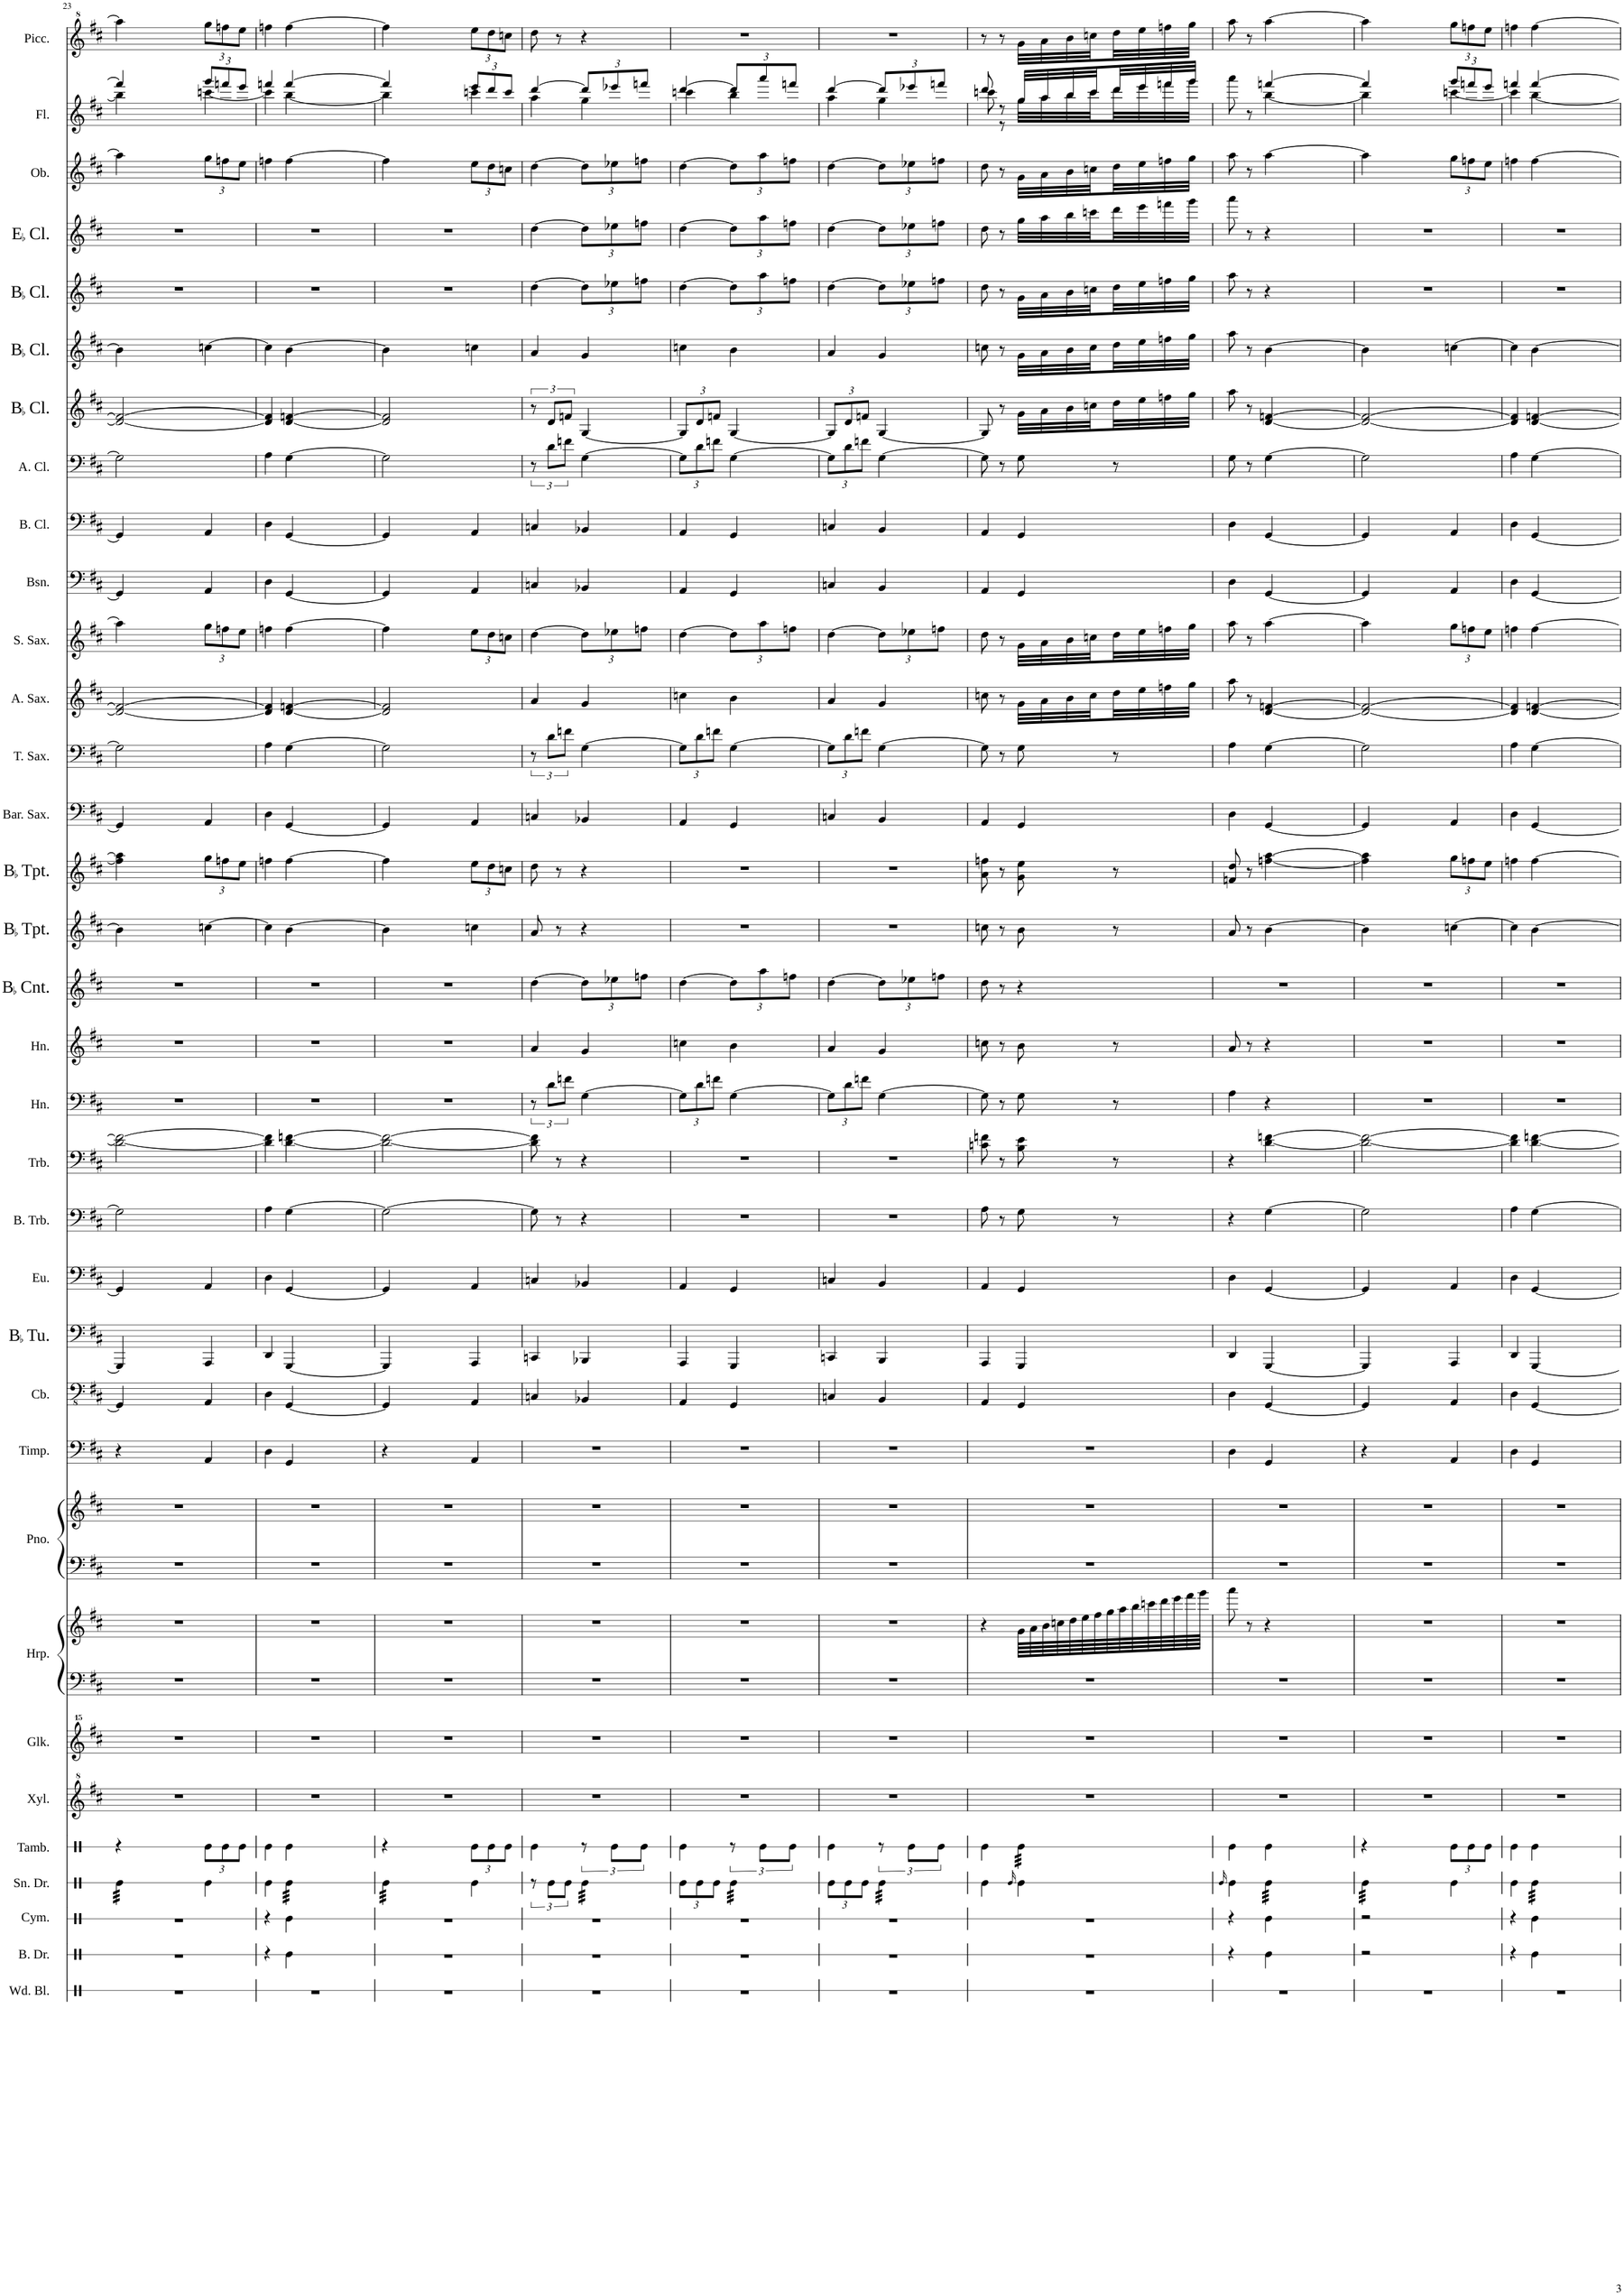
**kern	**kern	**kern	**kern	**kern	**kern	**kern	**kern	**kern	**kern	**kern	**kern	**kern	**kern	**kern	**kern	**kern	**kern	**kern	**kern	**kern	**kern	**kern	**kern	**kern	**kern	**kern	**kern	**kern	**kern	**kern	**kern	**kern	**kern	**kern	**kern
*part34	*part33	*part32	*part31	*part30	*part29	*part28	*part27	*part27	*part26	*part26	*part25	*part24	*part23	*part22	*part21	*part20	*part19	*part18	*part17	*part16	*part15	*part14	*part13	*part12	*part11	*part10	*part9	*part8	*part7	*part6	*part5	*part4	*part3	*part2	*part1
*staff36	*staff35	*staff34	*staff33	*staff32	*staff31	*staff30	*staff29	*staff28	*staff27	*staff26	*staff25	*staff24	*staff23	*staff22	*staff21	*staff20	*staff19	*staff18	*staff17	*staff16	*staff15	*staff14	*staff13	*staff12	*staff11	*staff10	*staff9	*staff8	*staff7	*staff6	*staff5	*staff4	*staff3	*staff2	*staff1
*I"Wood Blocks	*I"Bass Drum	*I"Cymbal	*I"Snare Drum	*I"Tambourine	*I"Xylophone	*I"Glockenspiel	*I"Harp	*	*I"Piano	*	*I"Timpani	*I"Double Bass	*I"BaccidentalFlat Tuba	*I"Euphonium	*I"Bass Trombone	*I"Trombone	*I"Horn	*I"Horn	*I"BaccidentalFlat Cornet	*I"BaccidentalFlat Trumpet	*I"BaccidentalFlat Trumpet	*I"Baritone Saxophone	*I"Tenor Saxophone	*I"Alto Saxophone	*I"Soprano Saxophone	*I"Bassoon	*I"Bass Clarinet	*I"Alto Clarinet	*I"BaccidentalFlat Clarinet	*I"BaccidentalFlat Clarinet	*I"BaccidentalFlat Clarinet	*I"EaccidentalFlat Clarinet	*I"Oboe	*I"Flute	*I"Piccolo
*I'Wd. Bl.	*I'B. Dr.	*I'Cym.	*I'Sn. Dr.	*I'Tamb.	*I'Xyl.	*I'Glk.	*I'Hrp.	*	*I'Pno.	*	*I'Timp.	*	*I'BaccidentalFlat Tu.	*I'Eu.	*I'B. Trb.	*I'Trb.	*I'Hn.	*I'Hn.	*I'BaccidentalFlat Cnt.	*I'BaccidentalFlat Tpt.	*I'BaccidentalFlat Tpt.	*I'Bar. Sax.	*I'T. Sax.	*I'A. Sax.	*I'S. Sax.	*I'Bsn.	*I'B. Cl.	*I'A. Cl.	*I'BaccidentalFlat Cl.	*I'BaccidentalFlat Cl.	*I'BaccidentalFlat Cl.	*I'EaccidentalFlat Cl.	*I'Ob.	*I'Fl.	*I'Picc.
!!LO:PB:g=z
*clefX	*clefX	*clefX	*clefX	*clefX	*clefG^2	*clefG^^2	*clefF4	*clefG2	*clefF4	*clefG2	*clefF4	*clefFv4	*clefF4	*clefF4	*clefF4	*clefF4	*clefF4	*clefG2	*clefG2	*clefG2	*clefG2	*clefF4	*clefF4	*clefG2	*clefG2	*clefF4	*clefF4	*clefF4	*clefG2	*clefG2	*clefG2	*clefG2	*clefG2	*clefG2	*clefG^2
*	*	*	*	*	*	*	*	*	*	*	*	*Trd7c12	*	*	*	*	*Trd4c7	*Trd4c7	*Trd1c2	*Trd1c2	*Trd1c2	*	*Trd8c14	*Trd5c9	*Trd5c9	*	*Trd8c14	*Trd1c2	*Trd1c2	*Trd1c2	*Trd1c2	*Trd-2c-3	*	*	*Trd-7c-12
*k[]	*k[]	*k[]	*k[]	*k[]	*k[f#c#]	*k[f#c#]	*k[f#c#]	*k[f#c#]	*k[f#c#]	*k[f#c#]	*k[f#c#]	*k[f#c#]	*k[f#c#]	*k[f#c#]	*k[f#c#]	*k[f#c#]	*k[f#c#]	*k[f#c#]	*k[f#c#]	*k[f#c#]	*k[f#c#]	*k[f#c#]	*k[f#c#]	*k[f#c#]	*k[f#c#]	*k[f#c#]	*k[f#c#]	*k[f#c#]	*k[f#c#]	*k[f#c#]	*k[f#c#]	*k[f#c#]	*k[f#c#]	*k[f#c#]	*k[f#c#]
*M2/4	*M2/4	*M2/4	*M2/4	*M2/4	*M2/4	*M2/4	*M2/4	*M2/4	*M2/4	*M2/4	*M2/4	*M2/4	*M2/4	*M2/4	*M2/4	*M2/4	*M2/4	*M2/4	*M2/4	*M2/4	*M2/4	*M2/4	*M2/4	*M2/4	*M2/4	*M2/4	*M2/4	*M2/4	*M2/4	*M2/4	*M2/4	*M2/4	*M2/4	*M2/4	*M2/4
=23	=23	=23	=23	=23	=23	=23	=23	=23	=23	=23	=23	=23	=23	=23	=23	=23	=23	=23	=23	=23	=23	=23	=23	=23	=23	=23	=23	=23	=23	=23	=23	=23	=23	=23	=23
*	*	*	*^	*	*	*	*	*	*	*	*	*	*	*	*	*	*	*	*	*	*	*	*	*	*	*	*	*	*	*	*	*	*	*	*
*	*	*	*	*Xbrackettup	*	*	*	*	*	*	*	*	*	*	*	*	*	*	*	*	*	*	*	*	*	*	*	*	*	*	*	*	*	*	*	*
*	*	*	*	*	*	*	*	*	*	*	*	*	*	*	*	*	*	*	*	*	*	*	*	*	*	*	*	*	*	*	*	*	*	*	*^	*
*	*	*	*tremolo	*	*	*	*	*	*	*	*	*	*	*	*	*	*	*	*	*	*	*	*	*	*	*	*	*	*	*	*	*	*	*	*	*	*
2r	2r	2r	32Re\LLL	24ReLL	4r	2r	2r	2r	2r	2r	2r	4r	4GGG/]	4GGG/]	4GG/]	2G\]	2d\_ 2f\_	2r	2r	2r	4b\]	4ff\] 4aa\]	4GG/]	2G\]	2d/_ 2f/_	4aa\]	4GG/]	4GG/]	2G\]	2d/_ 2f/_	4b\]	2r	2r	4aa\]	4fff/]	4bb\]	4aaa\]
.	.	.	32Re\	.	.	.	.	.	.	.	.	.	.	.	.	.	.	.	.	.	.	.	.	.	.	.	.	.	.	.	.	.	.	.	.	.	.
.	.	.	.	24Re	.	.	.	.	.	.	.	.	.	.	.	.	.	.	.	.	.	.	.	.	.	.	.	.	.	.	.	.	.	.	.	.	.
.	.	.	32Re\	.	.	.	.	.	.	.	.	.	.	.	.	.	.	.	.	.	.	.	.	.	.	.	.	.	.	.	.	.	.	.	.	.	.
.	.	.	.	24Re	.	.	.	.	.	.	.	.	.	.	.	.	.	.	.	.	.	.	.	.	.	.	.	.	.	.	.	.	.	.	.	.	.
.	.	.	32Re\	.	.	.	.	.	.	.	.	.	.	.	.	.	.	.	.	.	.	.	.	.	.	.	.	.	.	.	.	.	.	.	.	.	.
.	.	.	32Re\	24Re	.	.	.	.	.	.	.	.	.	.	.	.	.	.	.	.	.	.	.	.	.	.	.	.	.	.	.	.	.	.	.	.	.
.	.	.	32Re\	.	.	.	.	.	.	.	.	.	.	.	.	.	.	.	.	.	.	.	.	.	.	.	.	.	.	.	.	.	.	.	.	.	.
.	.	.	.	24Re	.	.	.	.	.	.	.	.	.	.	.	.	.	.	.	.	.	.	.	.	.	.	.	.	.	.	.	.	.	.	.	.	.
.	.	.	32Re\	.	.	.	.	.	.	.	.	.	.	.	.	.	.	.	.	.	.	.	.	.	.	.	.	.	.	.	.	.	.	.	.	.	.
.	.	.	.	24ReJJ	.	.	.	.	.	.	.	.	.	.	.	.	.	.	.	.	.	.	.	.	.	.	.	.	.	.	.	.	.	.	.	.	.
.	.	.	32Re\JJJ	.	.	.	.	.	.	.	.	.	.	.	.	.	.	.	.	.	.	.	.	.	.	.	.	.	.	.	.	.	.	.	.	.	.
*	*	*	*Xtremolo	*	*	*	*	*	*	*	*	*	*	*	*	*	*	*	*	*	*	*	*	*	*	*	*	*	*	*	*	*	*	*	*	*	*
*	*	*	*	*	*Xbrackettup	*	*	*	*	*	*	*	*	*	*	*	*	*	*	*	*	*Xbrackettup	*	*	*	*Xbrackettup	*	*	*	*	*	*	*	*Xbrackettup	*Xbrackettup	*	*Xbrackettup
.	.	.	4Re\	4ryy	12Re\L	.	.	.	.	.	.	4AA/	4AAA/	4AAA/	4AA/	.	.	.	.	.	[4ccn\	12gg\L	4AA/	.	.	12gg\L	4AA/	4AA/	.	.	[4ccn\	.	.	12gg\L	12ggg/L	[4cccn\	12ggg\L
.	.	.	.	.	12Re\	.	.	.	.	.	.	.	.	.	.	.	.	.	.	.	.	12ffn\	.	.	.	12ffn\	.	.	.	.	.	.	.	12ffn\	12fffn/	.	12fffn\
.	.	.	.	.	12Re\J	.	.	.	.	.	.	.	.	.	.	.	.	.	.	.	.	12ee\J	.	.	.	12ee\J	.	.	.	.	.	.	.	12ee\J	12eee/J	.	12eee\J
=24	=24	=24	=24	=24	=24	=24	=24	=24	=24	=24	=24	=24	=24	=24	=24	=24	=24	=24	=24	=24	=24	=24	=24	=24	=24	=24	=24	=24	=24	=24	=24	=24	=24	=24	=24	=24	=24
2r	4r	4r	4Re\	4ryy	4Re\	2r	2r	2r	2r	2r	2r	4D\	4DD\	4DD/	4D\	4A\	4d\] 4f\]	2r	2r	2r	4cc\]	4ffn\	4D\	4A\	4d/] 4f/]	4ffn\	4D\	4D\	4A\	4d/] 4f/]	4cc\]	2r	2r	4ffn\	4fffn/	4ccc\]	4fffn\
*	*	*	*tremolo	*	*	*	*	*	*	*	*	*	*	*	*	*	*	*	*	*	*	*	*	*	*	*	*	*	*	*	*	*	*	*	*	*	*
.	4Re\	4Re\	32Re\LLL	24ReLL	4Re\	.	.	.	.	.	.	4GG/	[4GGG/	[4GGG/	[4GG/	[4G\	[4d\ [4fn\	.	.	.	[4b\	[4ff\	[4GG/	[4G\	[4d/ [4fn/	[4ff\	[4GG/	[4GG/	[4G\	[4d/ [4fn/	[4b\	.	.	[4ff\	[4fff/	[4bb\	[4fff\
.	.	.	32Re\	.	.	.	.	.	.	.	.	.	.	.	.	.	.	.	.	.	.	.	.	.	.	.	.	.	.	.	.	.	.	.	.	.	.
.	.	.	.	24Re	.	.	.	.	.	.	.	.	.	.	.	.	.	.	.	.	.	.	.	.	.	.	.	.	.	.	.	.	.	.	.	.	.
.	.	.	32Re\	.	.	.	.	.	.	.	.	.	.	.	.	.	.	.	.	.	.	.	.	.	.	.	.	.	.	.	.	.	.	.	.	.	.
.	.	.	.	24Re	.	.	.	.	.	.	.	.	.	.	.	.	.	.	.	.	.	.	.	.	.	.	.	.	.	.	.	.	.	.	.	.	.
.	.	.	32Re\	.	.	.	.	.	.	.	.	.	.	.	.	.	.	.	.	.	.	.	.	.	.	.	.	.	.	.	.	.	.	.	.	.	.
.	.	.	32Re\	24Re	.	.	.	.	.	.	.	.	.	.	.	.	.	.	.	.	.	.	.	.	.	.	.	.	.	.	.	.	.	.	.	.	.
.	.	.	32Re\	.	.	.	.	.	.	.	.	.	.	.	.	.	.	.	.	.	.	.	.	.	.	.	.	.	.	.	.	.	.	.	.	.	.
.	.	.	.	24Re	.	.	.	.	.	.	.	.	.	.	.	.	.	.	.	.	.	.	.	.	.	.	.	.	.	.	.	.	.	.	.	.	.
.	.	.	32Re\	.	.	.	.	.	.	.	.	.	.	.	.	.	.	.	.	.	.	.	.	.	.	.	.	.	.	.	.	.	.	.	.	.	.
.	.	.	.	24ReJJ	.	.	.	.	.	.	.	.	.	.	.	.	.	.	.	.	.	.	.	.	.	.	.	.	.	.	.	.	.	.	.	.	.
.	.	.	32Re\JJJ	.	.	.	.	.	.	.	.	.	.	.	.	.	.	.	.	.	.	.	.	.	.	.	.	.	.	.	.	.	.	.	.	.	.
=25	=25	=25	=25	=25	=25	=25	=25	=25	=25	=25	=25	=25	=25	=25	=25	=25	=25	=25	=25	=25	=25	=25	=25	=25	=25	=25	=25	=25	=25	=25	=25	=25	=25	=25	=25	=25	=25
2r	2r	2r	32Re\LLL	24ReLL	4r	2r	2r	2r	2r	2r	2r	4r	4GGG/]	4GGG/]	4GG/]	2G\_	2d\_ 2f\_	2r	2r	2r	4b\]	4ff\]	4GG/]	2G\]	2d/] 2f/]	4ff\]	4GG/]	4GG/]	2G\]	2d/] 2f/]	4b\]	2r	2r	4ff\]	4fff/]	4bb\]	4fff\]
.	.	.	32Re\	.	.	.	.	.	.	.	.	.	.	.	.	.	.	.	.	.	.	.	.	.	.	.	.	.	.	.	.	.	.	.	.	.	.
.	.	.	.	24Re	.	.	.	.	.	.	.	.	.	.	.	.	.	.	.	.	.	.	.	.	.	.	.	.	.	.	.	.	.	.	.	.	.
.	.	.	32Re\	.	.	.	.	.	.	.	.	.	.	.	.	.	.	.	.	.	.	.	.	.	.	.	.	.	.	.	.	.	.	.	.	.	.
.	.	.	.	24Re	.	.	.	.	.	.	.	.	.	.	.	.	.	.	.	.	.	.	.	.	.	.	.	.	.	.	.	.	.	.	.	.	.
.	.	.	32Re\	.	.	.	.	.	.	.	.	.	.	.	.	.	.	.	.	.	.	.	.	.	.	.	.	.	.	.	.	.	.	.	.	.	.
.	.	.	32Re\	24Re	.	.	.	.	.	.	.	.	.	.	.	.	.	.	.	.	.	.	.	.	.	.	.	.	.	.	.	.	.	.	.	.	.
.	.	.	32Re\	.	.	.	.	.	.	.	.	.	.	.	.	.	.	.	.	.	.	.	.	.	.	.	.	.	.	.	.	.	.	.	.	.	.
.	.	.	.	24Re	.	.	.	.	.	.	.	.	.	.	.	.	.	.	.	.	.	.	.	.	.	.	.	.	.	.	.	.	.	.	.	.	.
.	.	.	32Re\	.	.	.	.	.	.	.	.	.	.	.	.	.	.	.	.	.	.	.	.	.	.	.	.	.	.	.	.	.	.	.	.	.	.
.	.	.	.	24ReJJ	.	.	.	.	.	.	.	.	.	.	.	.	.	.	.	.	.	.	.	.	.	.	.	.	.	.	.	.	.	.	.	.	.
.	.	.	32Re\JJJ	.	.	.	.	.	.	.	.	.	.	.	.	.	.	.	.	.	.	.	.	.	.	.	.	.	.	.	.	.	.	.	.	.	.
*	*	*	*Xtremolo	*	*	*	*	*	*	*	*	*	*	*	*	*	*	*	*	*	*	*	*	*	*	*	*	*	*	*	*	*	*	*	*	*	*
.	.	.	4Re\	4ryy	12Re\L	.	.	.	.	.	.	4AA/	4AAA/	4AAA/	4AA/	.	.	.	.	.	4ccn\	12ee\L	4AA/	.	.	12ee\L	4AA/	4AA/	.	.	4ccn\	.	.	12ee\L	12eee/L	4cccn\	12eee\L
.	.	.	.	.	12Re\	.	.	.	.	.	.	.	.	.	.	.	.	.	.	.	.	12dd\	.	.	.	12dd\	.	.	.	.	.	.	.	12dd\	12ddd/	.	12ddd\
.	.	.	.	.	12Re\J	.	.	.	.	.	.	.	.	.	.	.	.	.	.	.	.	12ccn\J	.	.	.	12ccn\J	.	.	.	.	.	.	.	12ccn\J	12ccc/J	.	12cccn\J
=26	=26	=26	=26	=26	=26	=26	=26	=26	=26	=26	=26	=26	=26	=26	=26	=26	=26	=26	=26	=26	=26	=26	=26	=26	=26	=26	=26	=26	=26	=26	=26	=26	=26	=26	=26	=26	=26
*	*	*	*brackettup	*	*	*	*	*	*	*	*	*	*	*	*	*	*	*	*	*	*	*	*	*	*	*	*	*	*	*	*	*	*	*	*	*	*
2r	2r	2r	12r	4ryy	4Re\	2r	2r	2r	2r	2r	2r	2r	4CCn/	4CCn/	4Cn/	8G\]	8d\] 8f\]	12r	4a/	[4dd\	8a/	8dd\	4Cn/	12r	4a/	[4dd\	4Cn/	4Cn/	12r	12r	4a/	[4dd\	[4dd\	[4dd\	[4ddd/	4aa\	8ddd\
.	.	.	12Re\L	.	.	.	.	.	.	.	.	.	.	.	.	.	.	12d\L	.	.	.	.	.	12d\L	.	.	.	.	12d\L	12d/L	.	.	.	.	.	.	.
.	.	.	.	.	.	.	.	.	.	.	.	.	.	.	.	8r	8r	.	.	.	8r	8r	.	.	.	.	.	.	.	.	.	.	.	.	.	.	8r
.	.	.	12Re\J	.	.	.	.	.	.	.	.	.	.	.	.	.	.	12fn\J	.	.	.	.	.	12fn\J	.	.	.	.	12fn\J	12fn/J	.	.	.	.	.	.	.
*	*	*	*	*Xbrackettup	*brackettup	*	*	*	*	*	*	*	*	*	*	*	*	*	*	*Xbrackettup	*	*	*	*	*	*	*	*	*	*	*	*Xbrackettup	*Xbrackettup	*	*	*	*
*	*	*	*tremolo	*	*	*	*	*	*	*	*	*	*	*	*	*	*	*	*	*	*	*	*	*	*	*	*	*	*	*	*	*	*	*	*	*	*
.	.	.	32Re\LLL	24ReLL	12r	.	.	.	.	.	.	.	4BBB-X/	4BBB-X/	4BB-X/	4r	4r	[4G\	4g/	12dd\L]	4r	4r	4BB-X/	[4G\	4g/	12dd\L]	4BB-X/	4BB-X/	[4G\	[4G/	4g/	12dd\L]	12dd\L]	12dd\L]	12ddd/L]	4gg\	4r
.	.	.	32Re\	.	.	.	.	.	.	.	.	.	.	.	.	.	.	.	.	.	.	.	.	.	.	.	.	.	.	.	.	.	.	.	.	.	.
.	.	.	.	24Re	.	.	.	.	.	.	.	.	.	.	.	.	.	.	.	.	.	.	.	.	.	.	.	.	.	.	.	.	.	.	.	.	.
.	.	.	32Re\	.	.	.	.	.	.	.	.	.	.	.	.	.	.	.	.	.	.	.	.	.	.	.	.	.	.	.	.	.	.	.	.	.	.
.	.	.	.	24Re	12Re\L	.	.	.	.	.	.	.	.	.	.	.	.	.	.	12ee-X\	.	.	.	.	.	12ee-X\	.	.	.	.	.	12ee-X\	12ee-X\	12ee-X\	12eee-X/	.	.
.	.	.	32Re\	.	.	.	.	.	.	.	.	.	.	.	.	.	.	.	.	.	.	.	.	.	.	.	.	.	.	.	.	.	.	.	.	.	.
.	.	.	32Re\	24Re	.	.	.	.	.	.	.	.	.	.	.	.	.	.	.	.	.	.	.	.	.	.	.	.	.	.	.	.	.	.	.	.	.
.	.	.	32Re\	.	.	.	.	.	.	.	.	.	.	.	.	.	.	.	.	.	.	.	.	.	.	.	.	.	.	.	.	.	.	.	.	.	.
.	.	.	.	24Re	12Re\J	.	.	.	.	.	.	.	.	.	.	.	.	.	.	12ffn\J	.	.	.	.	.	12ffn\J	.	.	.	.	.	12ffn\J	12ffn\J	12ffn\J	12fffn/J	.	.
.	.	.	32Re\	.	.	.	.	.	.	.	.	.	.	.	.	.	.	.	.	.	.	.	.	.	.	.	.	.	.	.	.	.	.	.	.	.	.
.	.	.	.	24ReJJ	.	.	.	.	.	.	.	.	.	.	.	.	.	.	.	.	.	.	.	.	.	.	.	.	.	.	.	.	.	.	.	.	.
.	.	.	32Re\JJJ	.	.	.	.	.	.	.	.	.	.	.	.	.	.	.	.	.	.	.	.	.	.	.	.	.	.	.	.	.	.	.	.	.	.
*	*	*	*Xtremolo	*	*	*	*	*	*	*	*	*	*	*	*	*	*	*	*	*	*	*	*	*	*	*	*	*	*	*	*	*	*	*	*	*	*
=27	=27	=27	=27	=27	=27	=27	=27	=27	=27	=27	=27	=27	=27	=27	=27	=27	=27	=27	=27	=27	=27	=27	=27	=27	=27	=27	=27	=27	=27	=27	=27	=27	=27	=27	=27	=27	=27
*	*	*	*	*	*	*	*	*	*	*	*	*	*	*	*	*	*	*Xbrackettup	*	*	*	*	*	*Xbrackettup	*	*	*	*	*Xbrackettup	*Xbrackettup	*	*	*	*	*	*	*
2r	2r	2r	12Re\L	4ryy	4Re\	2r	2r	2r	2r	2r	2r	2r	4AAA/	4AAA/	4AA/	2r	2r	12G\L]	4ccn\	[4dd\	2r	2r	4AA/	12G\L]	4ccn\	[4dd\	4AA/	4AA/	12G\L]	12G/L]	4ccn\	[4dd\	[4dd\	[4dd\	[4ddd/	4cccn\	2r
.	.	.	12Re\	.	.	.	.	.	.	.	.	.	.	.	.	.	.	12d\	.	.	.	.	.	12d\	.	.	.	.	12d\	12d/	.	.	.	.	.	.	.
.	.	.	12Re\J	.	.	.	.	.	.	.	.	.	.	.	.	.	.	12fn\J	.	.	.	.	.	12fn\J	.	.	.	.	12fn\J	12fn/J	.	.	.	.	.	.	.
*	*	*	*tremolo	*	*	*	*	*	*	*	*	*	*	*	*	*	*	*	*	*	*	*	*	*	*	*	*	*	*	*	*	*	*	*	*	*	*
.	.	.	32Re\LLL	24ReLL	12r	.	.	.	.	.	.	.	4GGG/	4GGG/	4GG/	.	.	[4G\	4b\	12dd\L]	.	.	4GG/	[4G\	4b\	12dd\L]	4GG/	4GG/	[4G\	[4G/	4b\	12dd\L]	12dd\L]	12dd\L]	12ddd/L]	4bb\	.
.	.	.	32Re\	.	.	.	.	.	.	.	.	.	.	.	.	.	.	.	.	.	.	.	.	.	.	.	.	.	.	.	.	.	.	.	.	.	.
.	.	.	.	24Re	.	.	.	.	.	.	.	.	.	.	.	.	.	.	.	.	.	.	.	.	.	.	.	.	.	.	.	.	.	.	.	.	.
.	.	.	32Re\	.	.	.	.	.	.	.	.	.	.	.	.	.	.	.	.	.	.	.	.	.	.	.	.	.	.	.	.	.	.	.	.	.	.
.	.	.	.	24Re	12Re\L	.	.	.	.	.	.	.	.	.	.	.	.	.	.	12aa\	.	.	.	.	.	12aa\	.	.	.	.	.	12aa\	12aa\	12aa\	12aaa/	.	.
.	.	.	32Re\	.	.	.	.	.	.	.	.	.	.	.	.	.	.	.	.	.	.	.	.	.	.	.	.	.	.	.	.	.	.	.	.	.	.
.	.	.	32Re\	24Re	.	.	.	.	.	.	.	.	.	.	.	.	.	.	.	.	.	.	.	.	.	.	.	.	.	.	.	.	.	.	.	.	.
.	.	.	32Re\	.	.	.	.	.	.	.	.	.	.	.	.	.	.	.	.	.	.	.	.	.	.	.	.	.	.	.	.	.	.	.	.	.	.
.	.	.	.	24Re	12Re\J	.	.	.	.	.	.	.	.	.	.	.	.	.	.	12ffn\J	.	.	.	.	.	12ffn\J	.	.	.	.	.	12ffn\J	12ffn\J	12ffn\J	12fffn/J	.	.
.	.	.	32Re\	.	.	.	.	.	.	.	.	.	.	.	.	.	.	.	.	.	.	.	.	.	.	.	.	.	.	.	.	.	.	.	.	.	.
.	.	.	.	24ReJJ	.	.	.	.	.	.	.	.	.	.	.	.	.	.	.	.	.	.	.	.	.	.	.	.	.	.	.	.	.	.	.	.	.
.	.	.	32Re\JJJ	.	.	.	.	.	.	.	.	.	.	.	.	.	.	.	.	.	.	.	.	.	.	.	.	.	.	.	.	.	.	.	.	.	.
*	*	*	*Xtremolo	*	*	*	*	*	*	*	*	*	*	*	*	*	*	*	*	*	*	*	*	*	*	*	*	*	*	*	*	*	*	*	*	*	*
=28	=28	=28	=28	=28	=28	=28	=28	=28	=28	=28	=28	=28	=28	=28	=28	=28	=28	=28	=28	=28	=28	=28	=28	=28	=28	=28	=28	=28	=28	=28	=28	=28	=28	=28	=28	=28	=28
2r	2r	2r	12Re\L	4ryy	4Re\	2r	2r	2r	2r	2r	2r	2r	4CCn/	4CCn/	4Cn/	2r	2r	12G\L]	4a/	[4dd\	2r	2r	4Cn/	12G\L]	4a/	[4dd\	4Cn/	4Cn/	12G\L]	12G/L]	4a/	[4dd\	[4dd\	[4dd\	[4ddd/	4aa\	2r
.	.	.	12Re\	.	.	.	.	.	.	.	.	.	.	.	.	.	.	12d\	.	.	.	.	.	12d\	.	.	.	.	12d\	12d/	.	.	.	.	.	.	.
.	.	.	12Re\J	.	.	.	.	.	.	.	.	.	.	.	.	.	.	12fn\J	.	.	.	.	.	12fn\J	.	.	.	.	12fn\J	12fn/J	.	.	.	.	.	.	.
*	*	*	*tremolo	*	*	*	*	*	*	*	*	*	*	*	*	*	*	*	*	*	*	*	*	*	*	*	*	*	*	*	*	*	*	*	*	*	*
.	.	.	32Re\LLL	24ReLL	12r	.	.	.	.	.	.	.	4BBB/	4BBB/	4BB/	.	.	[4G\	4g/	12dd\L]	.	.	4BB/	[4G\	4g/	12dd\L]	4BB/	4BB/	[4G\	[4G/	4g/	12dd\L]	12dd\L]	12dd\L]	12ddd/L]	4gg\	.
.	.	.	32Re\	.	.	.	.	.	.	.	.	.	.	.	.	.	.	.	.	.	.	.	.	.	.	.	.	.	.	.	.	.	.	.	.	.	.
.	.	.	.	24Re	.	.	.	.	.	.	.	.	.	.	.	.	.	.	.	.	.	.	.	.	.	.	.	.	.	.	.	.	.	.	.	.	.
.	.	.	32Re\	.	.	.	.	.	.	.	.	.	.	.	.	.	.	.	.	.	.	.	.	.	.	.	.	.	.	.	.	.	.	.	.	.	.
.	.	.	.	24Re	12Re\L	.	.	.	.	.	.	.	.	.	.	.	.	.	.	12ee-X\	.	.	.	.	.	12ee-X\	.	.	.	.	.	12ee-X\	12ee-X\	12ee-X\	12eee-X/	.	.
.	.	.	32Re\	.	.	.	.	.	.	.	.	.	.	.	.	.	.	.	.	.	.	.	.	.	.	.	.	.	.	.	.	.	.	.	.	.	.
.	.	.	32Re\	24Re	.	.	.	.	.	.	.	.	.	.	.	.	.	.	.	.	.	.	.	.	.	.	.	.	.	.	.	.	.	.	.	.	.
.	.	.	32Re\	.	.	.	.	.	.	.	.	.	.	.	.	.	.	.	.	.	.	.	.	.	.	.	.	.	.	.	.	.	.	.	.	.	.
.	.	.	.	24Re	12Re\J	.	.	.	.	.	.	.	.	.	.	.	.	.	.	12ffn\J	.	.	.	.	.	12ffn\J	.	.	.	.	.	12ffn\J	12ffn\J	12ffn\J	12fffn/J	.	.
.	.	.	32Re\	.	.	.	.	.	.	.	.	.	.	.	.	.	.	.	.	.	.	.	.	.	.	.	.	.	.	.	.	.	.	.	.	.	.
.	.	.	.	24ReJJ	.	.	.	.	.	.	.	.	.	.	.	.	.	.	.	.	.	.	.	.	.	.	.	.	.	.	.	.	.	.	.	.	.
.	.	.	32Re\JJJ	.	.	.	.	.	.	.	.	.	.	.	.	.	.	.	.	.	.	.	.	.	.	.	.	.	.	.	.	.	.	.	.	.	.
*	*	*	*Xtremolo	*	*	*	*	*	*	*	*	*	*	*	*	*	*	*	*	*	*	*	*	*	*	*	*	*	*	*	*	*	*	*	*	*	*
*	*	*	*v	*v	*	*	*	*	*	*	*	*	*	*	*	*	*	*	*	*	*	*	*	*	*	*	*	*	*	*	*	*	*	*	*	*	*
=29	=29	=29	=29	=29	=29	=29	=29	=29	=29	=29	=29	=29	=29	=29	=29	=29	=29	=29	=29	=29	=29	=29	=29	=29	=29	=29	=29	=29	=29	=29	=29	=29	=29	=29	=29	=29
*	*	*	*	*^	*	*	*	*	*	*	*	*	*	*	*	*	*	*	*	*	*	*	*	*	*	*	*	*	*	*	*	*	*	*	*	*
2r	2r	2r	4Re\	4Re\	4ryy	2r	2r	2r	4r	2r	2r	2r	4AAA/	4AAA/	4AA/	8A\	8cn\ 8fn\	8G\]	8ccn\	8dd\	8ccn\	8a\ 8ffn\	4AA/	8G\]	8ccn\	8dd\	4AA/	4AA/	8G\]	8G/]	8ccn\	8dd\	8dd\	8dd\	8ddd/	8cccn\	8r
.	.	.	.	.	.	.	.	.	.	.	.	.	.	.	.	8r	8r	8r	8r	8r	8r	8r	.	8r	8r	8r	.	.	8r	8r	8r	8r	8r	8r	8r	8r	8r
.	.	.	16qRe/	.	.	.	.	.	.	.	.	.	.	.	.	.	.	.	.	.	.	.	.	.	.	.	.	.	.	.	.	.	.	.	.	.	.
*	*	*	*	*	*	*	*	*	*Xtuplet	*	*	*	*	*	*	*	*	*	*	*	*	*	*	*	*	*	*	*	*	*	*	*	*	*	*	*	*
*	*	*	*	*tremolo	*	*	*	*	*	*	*	*	*	*	*	*	*	*	*	*	*	*	*	*	*	*	*	*	*	*	*	*	*	*	*	*	*
.	.	.	4Re\	32Re\LLL	32ReLLL	.	.	.	60g\LLLL	.	.	.	4GGG/	4GGG/	4GG/	8G\	8B\ 8e\	8G\	8b\	4r	8b\	8g\ 8ee\	4GG/	8G\	32g\LLL	32g\LLL	4GG/	4GG/	8G\	32g\LLL	32g\LLL	32g\LLL	32gg\LLL	32g\LLL	32gg/LLL	32gg\LLL	32gg\LLL
.	.	.	.	.	.	.	.	.	60a\	.	.	.	.	.	.	.	.	.	.	.	.	.	.	.	.	.	.	.	.	.	.	.	.	.	.	.	.
.	.	.	.	32Re\	32Re	.	.	.	.	.	.	.	.	.	.	.	.	.	.	.	.	.	.	.	32a\	32a\	.	.	.	32a\	32a\	32a\	32aa\	32a\	32aa/	32aa\	32aa\
.	.	.	.	.	.	.	.	.	60b\	.	.	.	.	.	.	.	.	.	.	.	.	.	.	.	.	.	.	.	.	.	.	.	.	.	.	.	.
.	.	.	.	.	.	.	.	.	60ccn\	.	.	.	.	.	.	.	.	.	.	.	.	.	.	.	.	.	.	.	.	.	.	.	.	.	.	.	.
.	.	.	.	32Re\	32Re	.	.	.	.	.	.	.	.	.	.	.	.	.	.	.	.	.	.	.	32b\	32b\	.	.	.	32b\	32b\	32b\	32bb\	32b\	32bb/	32bb\	32bb\
.	.	.	.	.	.	.	.	.	60dd\	.	.	.	.	.	.	.	.	.	.	.	.	.	.	.	.	.	.	.	.	.	.	.	.	.	.	.	.
.	.	.	.	.	.	.	.	.	60ee\	.	.	.	.	.	.	.	.	.	.	.	.	.	.	.	.	.	.	.	.	.	.	.	.	.	.	.	.
.	.	.	.	32Re\	32Re	.	.	.	.	.	.	.	.	.	.	.	.	.	.	.	.	.	.	.	32cc\	32ccn\	.	.	.	32ccn\	32cc\	32ccn\	32cccn\	32ccn\	32ccc/	32ccc\	32cccn\
.	.	.	.	.	.	.	.	.	60ff#\	.	.	.	.	.	.	.	.	.	.	.	.	.	.	.	.	.	.	.	.	.	.	.	.	.	.	.	.
.	.	.	.	.	.	.	.	.	60gg\	.	.	.	.	.	.	.	.	.	.	.	.	.	.	.	.	.	.	.	.	.	.	.	.	.	.	.	.
.	.	.	.	32Re\	32Re	.	.	.	.	.	.	.	.	.	.	8r	8r	8r	8r	.	8r	8r	.	8r	32dd\	32dd\	.	.	8r	32dd\	32dd\	32dd\	32ddd\	32dd\	32ddd/	32ddd\	32ddd\
.	.	.	.	.	.	.	.	.	60aa\	.	.	.	.	.	.	.	.	.	.	.	.	.	.	.	.	.	.	.	.	.	.	.	.	.	.	.	.
.	.	.	.	.	.	.	.	.	60bb\	.	.	.	.	.	.	.	.	.	.	.	.	.	.	.	.	.	.	.	.	.	.	.	.	.	.	.	.
.	.	.	.	32Re\	32Re	.	.	.	.	.	.	.	.	.	.	.	.	.	.	.	.	.	.	.	32ee\	32ee\	.	.	.	32ee\	32ee\	32ee\	32eee\	32ee\	32eee/	32eee\	32eee\
.	.	.	.	.	.	.	.	.	60cccn\	.	.	.	.	.	.	.	.	.	.	.	.	.	.	.	.	.	.	.	.	.	.	.	.	.	.	.	.
.	.	.	.	.	.	.	.	.	60ddd\	.	.	.	.	.	.	.	.	.	.	.	.	.	.	.	.	.	.	.	.	.	.	.	.	.	.	.	.
.	.	.	.	32Re\	32Re	.	.	.	.	.	.	.	.	.	.	.	.	.	.	.	.	.	.	.	32ffn\	32ffn\	.	.	.	32ffn\	32ffn\	32ffn\	32fffn\	32ffn\	32fffn/	32fff\	32fffn\
.	.	.	.	.	.	.	.	.	60eee\	.	.	.	.	.	.	.	.	.	.	.	.	.	.	.	.	.	.	.	.	.	.	.	.	.	.	.	.
.	.	.	.	.	.	.	.	.	60fff#\	.	.	.	.	.	.	.	.	.	.	.	.	.	.	.	.	.	.	.	.	.	.	.	.	.	.	.	.
.	.	.	.	32Re\JJJ	32ReJJJ	.	.	.	.	.	.	.	.	.	.	.	.	.	.	.	.	.	.	.	32gg\JJJ	32gg\JJJ	.	.	.	32gg\JJJ	32gg\JJJ	32gg\JJJ	32ggg\JJJ	32gg\JJJ	32ggg/JJJ	32ggg\JJJ	32ggg\JJJ
*	*	*	*	*Xtremolo	*	*	*	*	*	*	*	*	*	*	*	*	*	*	*	*	*	*	*	*	*	*	*	*	*	*	*	*	*	*	*	*	*
.	.	.	.	.	.	.	.	.	60ggg\JJJJ	.	.	.	.	.	.	.	.	.	.	.	.	.	.	.	.	.	.	.	.	.	.	.	.	.	.	.	.
*	*	*	*	*v	*v	*	*	*	*	*	*	*	*	*	*	*	*	*	*	*	*	*	*	*	*	*	*	*	*	*	*	*	*	*	*	*	*
=30	=30	=30	=30	=30	=30	=30	=30	=30	=30	=30	=30	=30	=30	=30	=30	=30	=30	=30	=30	=30	=30	=30	=30	=30	=30	=30	=30	=30	=30	=30	=30	=30	=30	=30	=30	=30
.	.	.	16qRe/	.	.	.	.	.	.	.	.	.	.	.	.	.	.	.	.	.	.	.	.	.	.	.	.	.	.	.	.	.	.	.	.	.
*	*	*	*^	*	*	*	*	*	*	*	*	*	*	*	*	*	*	*	*	*	*	*	*	*	*	*	*	*	*	*	*	*	*	*	*	*
2r	4r	4r	4Re\	4ryy	4Re\	2r	2r	2r	8aaa\	2r	2r	4D\	4DD\	4DD/	4D\	4r	4r	4A\	8a/	2r	8a/	8fn/ 8dd/	4D\	4A\	8aa\	8aa\	4D\	4D\	8G\	8aa\	8aa\	8aa\	8aaa\	8aa\	8aaa\	4ryy	8aaa\
.	.	.	.	.	.	.	.	.	8r	.	.	.	.	.	.	.	.	.	8r	.	8r	8r	.	.	8r	8r	.	.	8r	8r	8r	8r	8r	8r	8r	.	8r
*	*	*	*tremolo	*	*	*	*	*	*	*	*	*	*	*	*	*	*	*	*	*	*	*	*	*	*	*	*	*	*	*	*	*	*	*	*	*	*
.	4Re\	4Re\	32Re\LLL	24ReLL	4Re\	.	.	.	4r	.	.	4GG/	[4GGG/	[4GGG/	[4GG/	[4G\	[4d\ [4fn\	4r	4r	.	[4b\	[4ffn\ [4aa\	[4GG/	[4G\	[4d/ [4fn/	[4aa\	[4GG/	[4GG/	[4G\	[4d/ [4fn/	[4b\	4r	4r	[4aa\	[4fffn/	[4bb\	[4aaa\
.	.	.	32Re\	.	.	.	.	.	.	.	.	.	.	.	.	.	.	.	.	.	.	.	.	.	.	.	.	.	.	.	.	.	.	.	.	.	.
.	.	.	.	24Re	.	.	.	.	.	.	.	.	.	.	.	.	.	.	.	.	.	.	.	.	.	.	.	.	.	.	.	.	.	.	.	.	.
.	.	.	32Re\	.	.	.	.	.	.	.	.	.	.	.	.	.	.	.	.	.	.	.	.	.	.	.	.	.	.	.	.	.	.	.	.	.	.
.	.	.	.	24Re	.	.	.	.	.	.	.	.	.	.	.	.	.	.	.	.	.	.	.	.	.	.	.	.	.	.	.	.	.	.	.	.	.
.	.	.	32Re\	.	.	.	.	.	.	.	.	.	.	.	.	.	.	.	.	.	.	.	.	.	.	.	.	.	.	.	.	.	.	.	.	.	.
.	.	.	32Re\	24Re	.	.	.	.	.	.	.	.	.	.	.	.	.	.	.	.	.	.	.	.	.	.	.	.	.	.	.	.	.	.	.	.	.
.	.	.	32Re\	.	.	.	.	.	.	.	.	.	.	.	.	.	.	.	.	.	.	.	.	.	.	.	.	.	.	.	.	.	.	.	.	.	.
.	.	.	.	24Re	.	.	.	.	.	.	.	.	.	.	.	.	.	.	.	.	.	.	.	.	.	.	.	.	.	.	.	.	.	.	.	.	.
.	.	.	32Re\	.	.	.	.	.	.	.	.	.	.	.	.	.	.	.	.	.	.	.	.	.	.	.	.	.	.	.	.	.	.	.	.	.	.
.	.	.	.	24ReJJ	.	.	.	.	.	.	.	.	.	.	.	.	.	.	.	.	.	.	.	.	.	.	.	.	.	.	.	.	.	.	.	.	.
.	.	.	32Re\JJJ	.	.	.	.	.	.	.	.	.	.	.	.	.	.	.	.	.	.	.	.	.	.	.	.	.	.	.	.	.	.	.	.	.	.
=31	=31	=31	=31	=31	=31	=31	=31	=31	=31	=31	=31	=31	=31	=31	=31	=31	=31	=31	=31	=31	=31	=31	=31	=31	=31	=31	=31	=31	=31	=31	=31	=31	=31	=31	=31	=31	=31
2r	2r	2r	32Re\LLL	24ReLL	4r	2r	2r	2r	2r	2r	2r	4r	4GGG/]	4GGG/]	4GG/]	2G\]	2d\_ 2f\_	2r	2r	2r	4b\]	4ff\] 4aa\]	4GG/]	2G\]	2d/_ 2f/_	4aa\]	4GG/]	4GG/]	2G\]	2d/_ 2f/_	4b\]	2r	2r	4aa\]	4fff/]	4bb\]	4aaa\]
.	.	.	32Re\	.	.	.	.	.	.	.	.	.	.	.	.	.	.	.	.	.	.	.	.	.	.	.	.	.	.	.	.	.	.	.	.	.	.
.	.	.	.	24Re	.	.	.	.	.	.	.	.	.	.	.	.	.	.	.	.	.	.	.	.	.	.	.	.	.	.	.	.	.	.	.	.	.
.	.	.	32Re\	.	.	.	.	.	.	.	.	.	.	.	.	.	.	.	.	.	.	.	.	.	.	.	.	.	.	.	.	.	.	.	.	.	.
.	.	.	.	24Re	.	.	.	.	.	.	.	.	.	.	.	.	.	.	.	.	.	.	.	.	.	.	.	.	.	.	.	.	.	.	.	.	.
.	.	.	32Re\	.	.	.	.	.	.	.	.	.	.	.	.	.	.	.	.	.	.	.	.	.	.	.	.	.	.	.	.	.	.	.	.	.	.
.	.	.	32Re\	24Re	.	.	.	.	.	.	.	.	.	.	.	.	.	.	.	.	.	.	.	.	.	.	.	.	.	.	.	.	.	.	.	.	.
.	.	.	32Re\	.	.	.	.	.	.	.	.	.	.	.	.	.	.	.	.	.	.	.	.	.	.	.	.	.	.	.	.	.	.	.	.	.	.
.	.	.	.	24Re	.	.	.	.	.	.	.	.	.	.	.	.	.	.	.	.	.	.	.	.	.	.	.	.	.	.	.	.	.	.	.	.	.
.	.	.	32Re\	.	.	.	.	.	.	.	.	.	.	.	.	.	.	.	.	.	.	.	.	.	.	.	.	.	.	.	.	.	.	.	.	.	.
.	.	.	.	24ReJJ	.	.	.	.	.	.	.	.	.	.	.	.	.	.	.	.	.	.	.	.	.	.	.	.	.	.	.	.	.	.	.	.	.
.	.	.	32Re\JJJ	.	.	.	.	.	.	.	.	.	.	.	.	.	.	.	.	.	.	.	.	.	.	.	.	.	.	.	.	.	.	.	.	.	.
*	*	*	*Xtremolo	*	*	*	*	*	*	*	*	*	*	*	*	*	*	*	*	*	*	*	*	*	*	*	*	*	*	*	*	*	*	*	*	*	*
*	*	*	*	*	*Xbrackettup	*	*	*	*	*	*	*	*	*	*	*	*	*	*	*	*	*	*	*	*	*	*	*	*	*	*	*	*	*	*	*	*
.	.	.	4Re\	4ryy	12Re\L	.	.	.	.	.	.	4AA/	4AAA/	4AAA/	4AA/	.	.	.	.	.	[4ccn\	12gg\L	4AA/	.	.	12gg\L	4AA/	4AA/	.	.	[4ccn\	.	.	12gg\L	12ggg/L	[4cccn\	12ggg\L
.	.	.	.	.	12Re\	.	.	.	.	.	.	.	.	.	.	.	.	.	.	.	.	12ffn\	.	.	.	12ffn\	.	.	.	.	.	.	.	12ffn\	12fffn/	.	12fffn\
.	.	.	.	.	12Re\J	.	.	.	.	.	.	.	.	.	.	.	.	.	.	.	.	12ee\J	.	.	.	12ee\J	.	.	.	.	.	.	.	12ee\J	12eee/J	.	12eee\J
=32	=32	=32	=32	=32	=32	=32	=32	=32	=32	=32	=32	=32	=32	=32	=32	=32	=32	=32	=32	=32	=32	=32	=32	=32	=32	=32	=32	=32	=32	=32	=32	=32	=32	=32	=32	=32	=32
2r	4r	4r	4Re\	4ryy	4Re\	2r	2r	2r	2r	2r	2r	4D\	4DD\	4DD/	4D\	4A\	4d\] 4f\]	2r	2r	2r	4cc\]	4ffn\	4D\	4A\	4d/] 4f/]	4ffn\	4D\	4D\	4A\	4d/] 4f/]	4cc\]	2r	2r	4ffn\	4fffn/	4ccc\]	4fffn\
*	*	*	*tremolo	*	*	*	*	*	*	*	*	*	*	*	*	*	*	*	*	*	*	*	*	*	*	*	*	*	*	*	*	*	*	*	*	*	*
.	4Re\	4Re\	32Re\LLL	24ReLL	4Re\	.	.	.	.	.	.	4GG/	[4GGG/	[4GGG/	[4GG/	[4G\	[4d\ [4fn\	.	.	.	[4b\	[4ff\	[4GG/	[4G\	[4d/ [4fn/	[4ff\	[4GG/	[4GG/	[4G\	[4d/ [4fn/	[4b\	.	.	[4ff\	[4fff/	[4bb\	[4fff\
.	.	.	32Re\	.	.	.	.	.	.	.	.	.	.	.	.	.	.	.	.	.	.	.	.	.	.	.	.	.	.	.	.	.	.	.	.	.	.
.	.	.	.	24Re	.	.	.	.	.	.	.	.	.	.	.	.	.	.	.	.	.	.	.	.	.	.	.	.	.	.	.	.	.	.	.	.	.
.	.	.	32Re\	.	.	.	.	.	.	.	.	.	.	.	.	.	.	.	.	.	.	.	.	.	.	.	.	.	.	.	.	.	.	.	.	.	.
.	.	.	.	24Re	.	.	.	.	.	.	.	.	.	.	.	.	.	.	.	.	.	.	.	.	.	.	.	.	.	.	.	.	.	.	.	.	.
.	.	.	32Re\	.	.	.	.	.	.	.	.	.	.	.	.	.	.	.	.	.	.	.	.	.	.	.	.	.	.	.	.	.	.	.	.	.	.
.	.	.	32Re\	24Re	.	.	.	.	.	.	.	.	.	.	.	.	.	.	.	.	.	.	.	.	.	.	.	.	.	.	.	.	.	.	.	.	.
.	.	.	32Re\	.	.	.	.	.	.	.	.	.	.	.	.	.	.	.	.	.	.	.	.	.	.	.	.	.	.	.	.	.	.	.	.	.	.
.	.	.	.	24Re	.	.	.	.	.	.	.	.	.	.	.	.	.	.	.	.	.	.	.	.	.	.	.	.	.	.	.	.	.	.	.	.	.
.	.	.	32Re\	.	.	.	.	.	.	.	.	.	.	.	.	.	.	.	.	.	.	.	.	.	.	.	.	.	.	.	.	.	.	.	.	.	.
.	.	.	.	24ReJJ	.	.	.	.	.	.	.	.	.	.	.	.	.	.	.	.	.	.	.	.	.	.	.	.	.	.	.	.	.	.	.	.	.
.	.	.	32Re\JJJ	.	.	.	.	.	.	.	.	.	.	.	.	.	.	.	.	.	.	.	.	.	.	.	.	.	.	.	.	.	.	.	.	.	.
*	*	*	*Xtremolo	*	*	*	*	*	*	*	*	*	*	*	*	*	*	*	*	*	*	*	*	*	*	*	*	*	*	*	*	*	*	*	*	*	*
*	*	*	*v	*v	*	*	*	*	*	*	*	*	*	*	*	*	*	*	*	*	*	*	*	*	*	*	*	*	*	*	*	*	*	*	*v	*v	*
=	=	=	=	=	=	=	=	=	=	=	=	=	=	=	=	=	=	=	=	=	=	=	=	=	=	=	=	=	=	=	=	=	=	=	=
*-	*-	*-	*-	*-	*-	*-	*-	*-	*-	*-	*-	*-	*-	*-	*-	*-	*-	*-	*-	*-	*-	*-	*-	*-	*-	*-	*-	*-	*-	*-	*-	*-	*-	*-	*-
